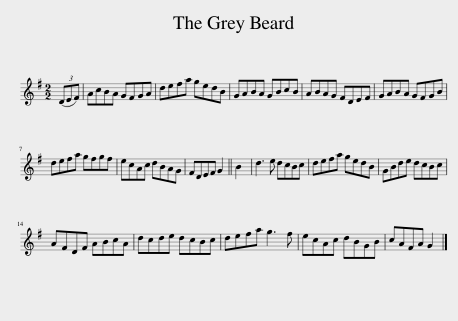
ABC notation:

X:1
L:1/8
M:2/2
I:linebreak $
K:G
V:1 treble
V:1
 (3(DEF) | AcBA GFGA | defa gedB | GABA GBcB | ABAG FDEF | %5
 GABA GFGB |$ defa gfgf | ecAc dBAG | FDEF G2 || B2 | %10
 d3 e dcBc | defa gedB | GBde dcBc |$ AFDF ABcA | dcde dcBc | %15
 defa g3 f | ecAc dBGB | cAFA G2 |] %18
